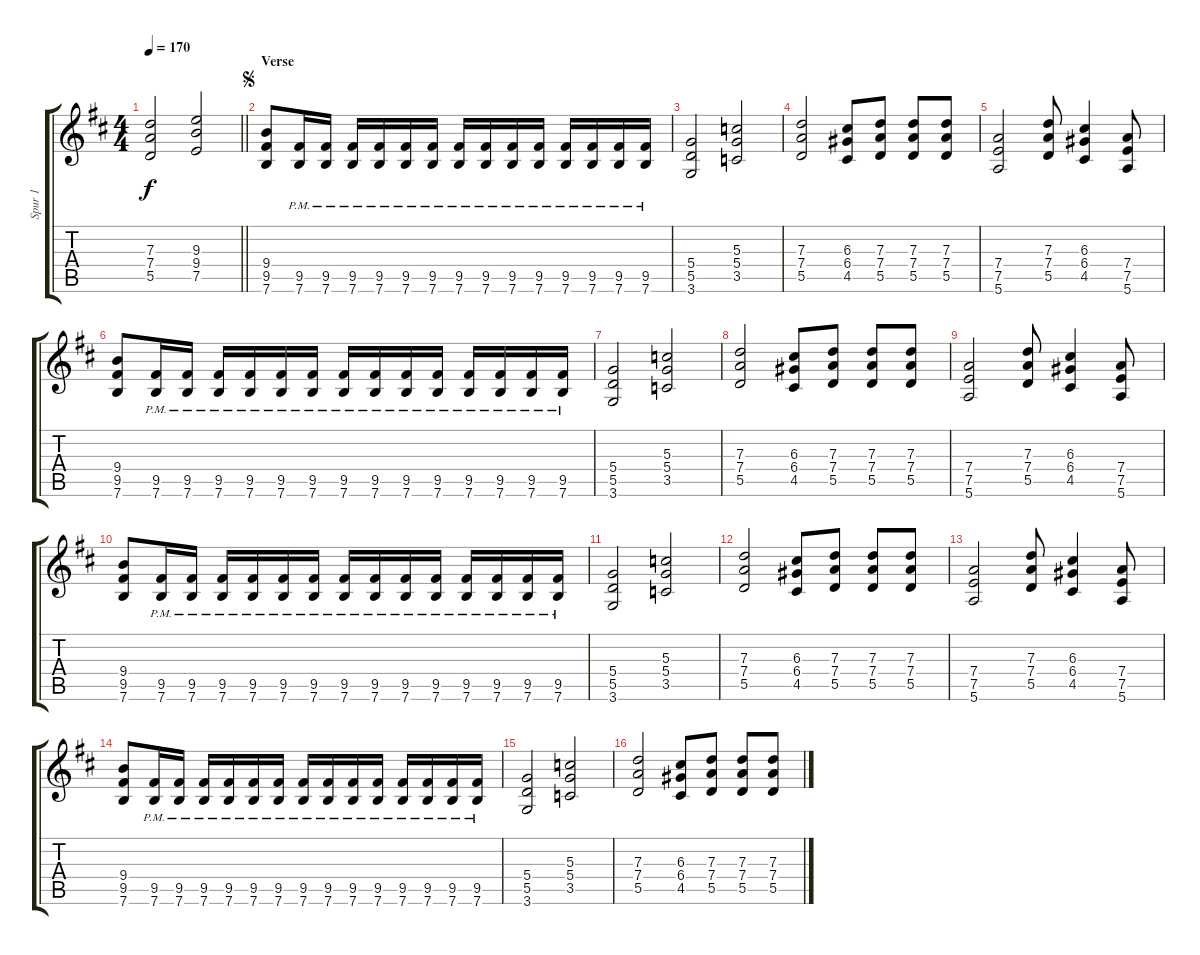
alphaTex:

\track ("Spur 1" "Spur 1") {instrument distortionguitar}
\staff {score tabs}
\tuning (E4 B3 G3 D3 A2 E2) {hide}
\ts (4 4)
\tempo 170
\clef g2
\barLineRight lightlight
\ks d
(7.3 7.4 5.5).2{dy f} (9.3 9.4 7.5).2 |
\section ("" "Verse")
\jump segno
(9.4 9.5 7.6).8 (9.5{pm} 7.6{pm}).16 (9.5{pm} 7.6{pm}).16 (9.5{pm} 7.6{pm}).16 (9.5{pm} 7.6{pm}).16 (9.5{pm} 7.6{pm}).16 (9.5{pm} 7.6{pm}).16 (9.5{pm} 7.6{pm}).16 (9.5{pm} 7.6{pm}).16 (9.5{pm} 7.6{pm}).16 (9.5{pm} 7.6{pm}).16 (9.5{pm} 7.6{pm}).16 (9.5{pm} 7.6{pm}).16 (9.5{pm} 7.6{pm}).16 (9.5{pm} 7.6{pm}).16 |
(5.4 5.5 3.6).2 (5.3 5.4 3.5).2 |
(7.3 7.4 5.5).2 (6.3 6.4 4.5).8 (7.3 7.4 5.5).8 (7.3 7.4 5.5).8 (7.3 7.4 5.5).8 |
(7.4 7.5 5.6).2 (7.3 7.4 5.5).8 (6.3 6.4 4.5).4 (7.4 7.5 5.6).8 |
(9.4 9.5 7.6).8 (9.5{pm} 7.6{pm}).16 (9.5{pm} 7.6{pm}).16 (9.5{pm} 7.6{pm}).16 (9.5{pm} 7.6{pm}).16 (9.5{pm} 7.6{pm}).16 (9.5{pm} 7.6{pm}).16 (9.5{pm} 7.6{pm}).16 (9.5{pm} 7.6{pm}).16 (9.5{pm} 7.6{pm}).16 (9.5{pm} 7.6{pm}).16 (9.5{pm} 7.6{pm}).16 (9.5{pm} 7.6{pm}).16 (9.5{pm} 7.6{pm}).16 (9.5{pm} 7.6{pm}).16 |
(5.4 5.5 3.6).2 (5.3 5.4 3.5).2 |
(7.3 7.4 5.5).2 (6.3 6.4 4.5).8 (7.3 7.4 5.5).8 (7.3 7.4 5.5).8 (7.3 7.4 5.5).8 |
(7.4 7.5 5.6).2 (7.3 7.4 5.5).8 (6.3 6.4 4.5).4 (7.4 7.5 5.6).8 |
(9.4 9.5 7.6).8 (9.5{pm} 7.6{pm}).16 (9.5{pm} 7.6{pm}).16 (9.5{pm} 7.6{pm}).16 (9.5{pm} 7.6{pm}).16 (9.5{pm} 7.6{pm}).16 (9.5{pm} 7.6{pm}).16 (9.5{pm} 7.6{pm}).16 (9.5{pm} 7.6{pm}).16 (9.5{pm} 7.6{pm}).16 (9.5{pm} 7.6{pm}).16 (9.5{pm} 7.6{pm}).16 (9.5{pm} 7.6{pm}).16 (9.5{pm} 7.6{pm}).16 (9.5{pm} 7.6{pm}).16 |
(5.4 5.5 3.6).2 (5.3 5.4 3.5).2 |
(7.3 7.4 5.5).2 (6.3 6.4 4.5).8 (7.3 7.4 5.5).8 (7.3 7.4 5.5).8 (7.3 7.4 5.5).8 |
(7.4 7.5 5.6).2 (7.3 7.4 5.5).8 (6.3 6.4 4.5).4 (7.4 7.5 5.6).8 |
(9.4 9.5 7.6).8 (9.5{pm} 7.6{pm}).16 (9.5{pm} 7.6{pm}).16 (9.5{pm} 7.6{pm}).16 (9.5{pm} 7.6{pm}).16 (9.5{pm} 7.6{pm}).16 (9.5{pm} 7.6{pm}).16 (9.5{pm} 7.6{pm}).16 (9.5{pm} 7.6{pm}).16 (9.5{pm} 7.6{pm}).16 (9.5{pm} 7.6{pm}).16 (9.5{pm} 7.6{pm}).16 (9.5{pm} 7.6{pm}).16 (9.5{pm} 7.6{pm}).16 (9.5{pm} 7.6{pm}).16 |
(5.4 5.5 3.6).2 (5.3 5.4 3.5).2 |
(7.3 7.4 5.5).2 (6.3 6.4 4.5).8 (7.3 7.4 5.5).8 (7.3 7.4 5.5).8 (7.3 7.4 5.5).8
